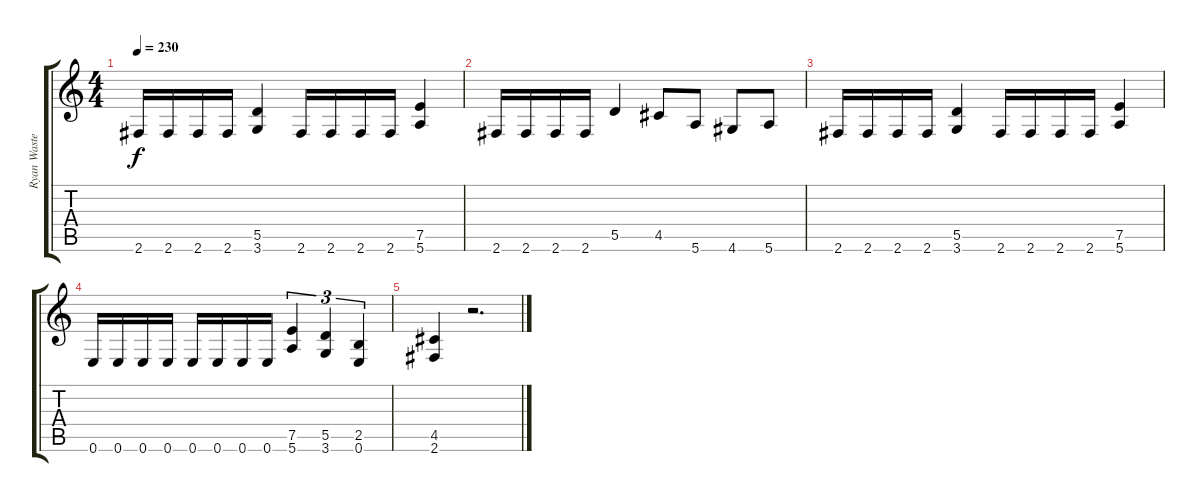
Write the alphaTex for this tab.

\track ("Ryan Waste (Right)" "Ryan Waste") {instrument distortionguitar}
\staff {score tabs}
\tuning (E4 B3 G3 D3 A2 E2) {hide}
\ts (4 4)
\tempo 230
\clef g2
\ks c
2.6.16{dy f} 2.6.16 2.6.16 2.6.16 (5.5 3.6).4 2.6.16 2.6.16 2.6.16 2.6.16 (7.5 5.6).4 |
2.6.16 2.6.16 2.6.16 2.6.16 5.5.4 4.5.8 5.6.8 4.6.8 5.6.8 |
2.6.16 2.6.16 2.6.16 2.6.16 (5.5 3.6).4 2.6.16 2.6.16 2.6.16 2.6.16 (7.5 5.6).4 |
0.6.16 0.6.16 0.6.16 0.6.16 0.6.16 0.6.16 0.6.16 0.6.16 (7.5 5.6).4{tu (3 2)} (5.5 3.6).4{tu (3 2)} (2.5 0.6).4{tu (3 2)} |
(4.5 2.6).4 r.2{d}
